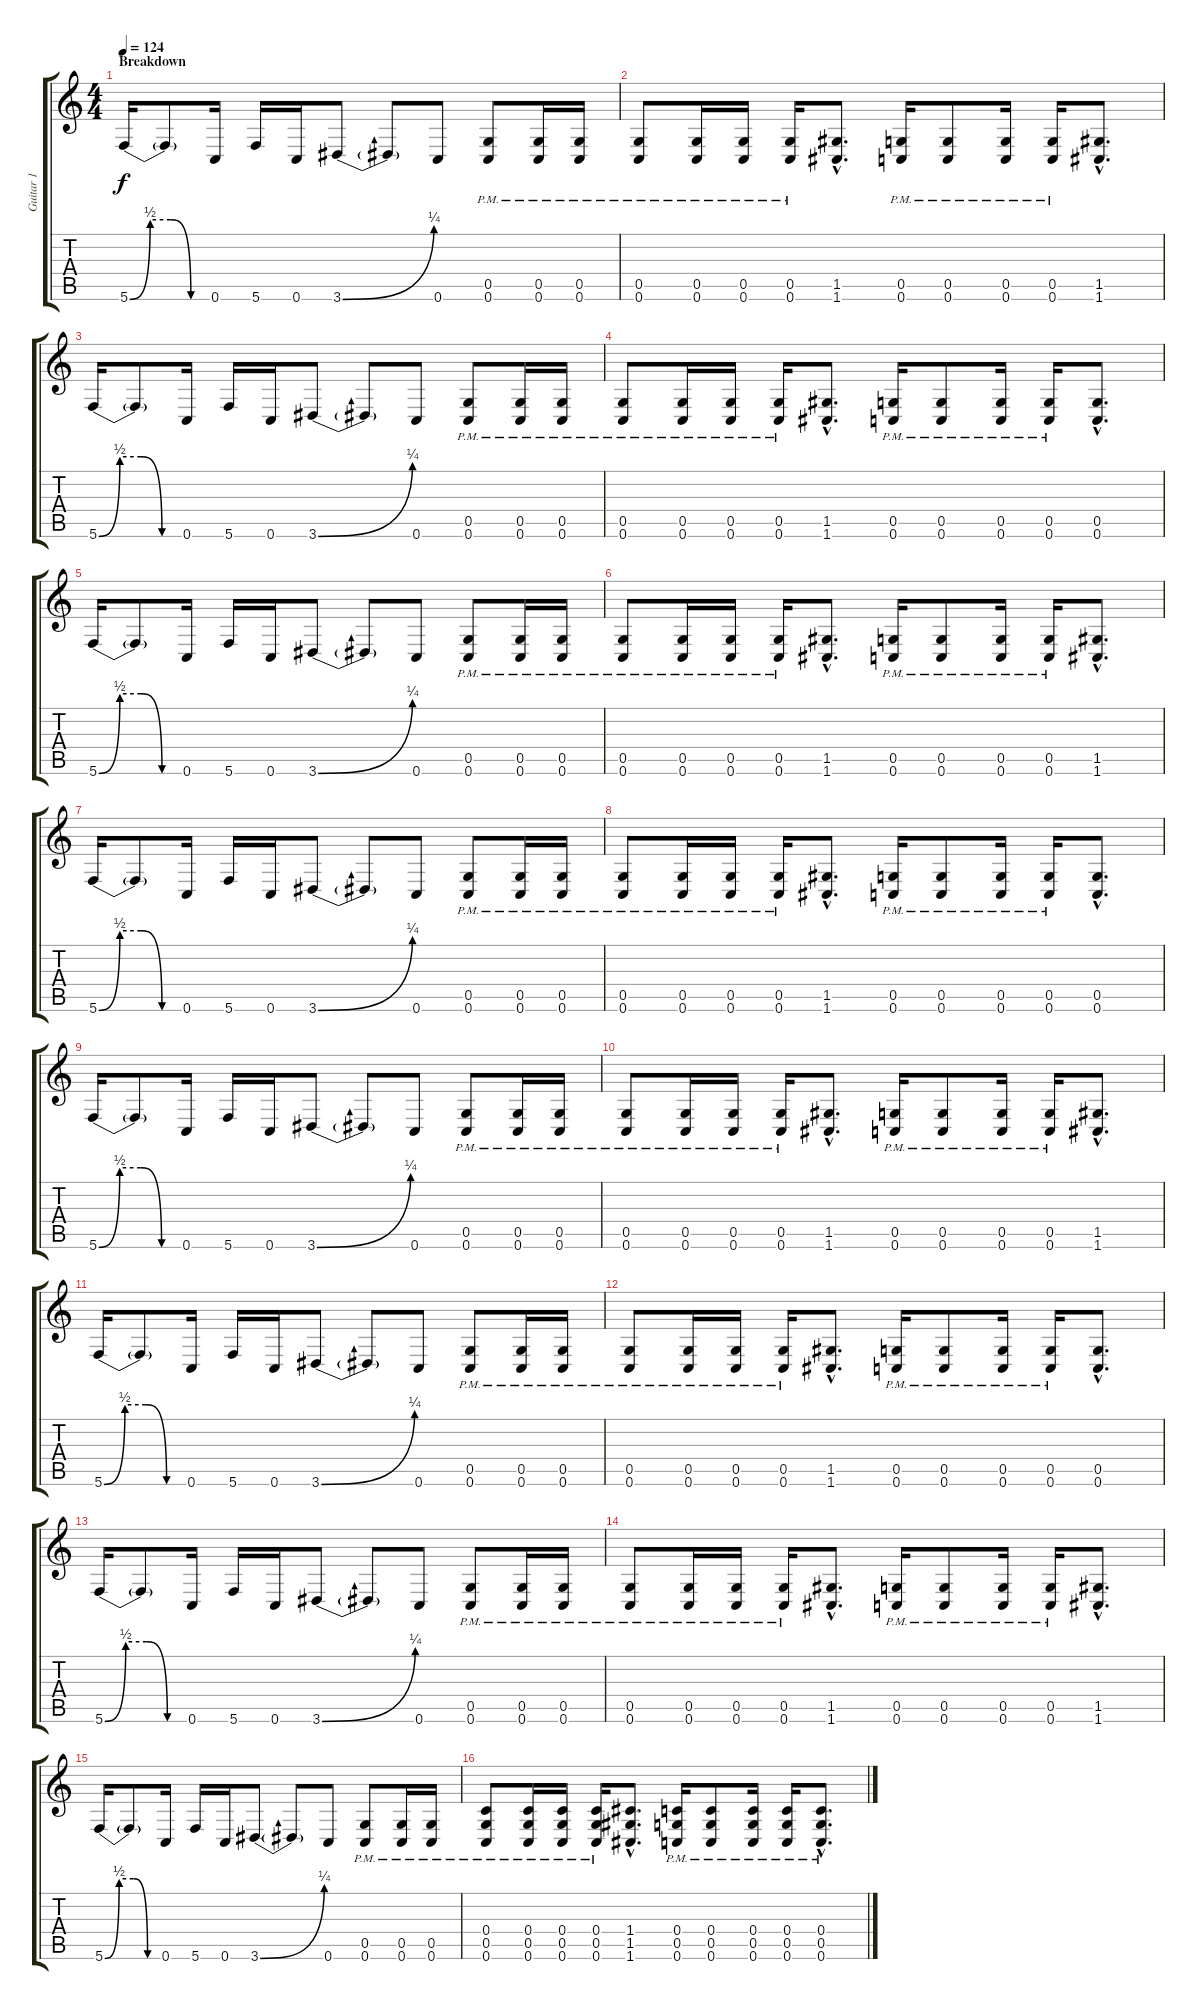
\track ("Guitar 1" "Guitar 1") {instrument distortionguitar}
\staff {score tabs}
\tuning (D4 A3 F3 C3 G2 C2) {hide}
\ts (4 4)
\section ("" "Breakdown")
\tempo 124
\clef g2
\ks c
5.6{be (custom 0 0 15 2 30 2 45 0 60 0)}.16{dy f} 5.6{t}.8 0.6.16 5.6.16 0.6.16 3.6{be (bend 0 0 60 1)}.8 3.6{t}.8 0.6.8 (0.5{pm} 0.6{pm}).8 (0.5{pm} 0.6{pm}).16 (0.5{pm} 0.6{pm}).16 |
(0.5{pm} 0.6{pm}).8 (0.5{pm} 0.6{pm}).16 (0.5{pm} 0.6{pm}).16 (0.5{pm} 0.6{pm}).16 (1.5{hac} 1.6{hac}).8{d} (0.5{pm} 0.6{pm}).16 (0.5{pm} 0.6{pm}).8 (0.5{pm} 0.6{pm}).16 (0.5{pm} 0.6{pm}).16 (1.5{hac} 1.6{hac}).8{d} |
5.6{be (custom 0 0 15 2 30 2 45 0 60 0)}.16 5.6{t}.8 0.6.16 5.6.16 0.6.16 3.6{be (bend 0 0 60 1)}.8 3.6{t}.8 0.6.8 (0.5{pm} 0.6{pm}).8 (0.5{pm} 0.6{pm}).16 (0.5{pm} 0.6{pm}).16 |
(0.5{pm} 0.6{pm}).8 (0.5{pm} 0.6{pm}).16 (0.5{pm} 0.6{pm}).16 (0.5{pm} 0.6{pm}).16 (1.5{hac} 1.6{hac}).8{d} (0.5{pm} 0.6{pm}).16 (0.5{pm} 0.6{pm}).8 (0.5{pm} 0.6{pm}).16 (0.5{pm} 0.6{pm}).16 (0.5{hac} 0.6{hac}).8{d} |
5.6{be (custom 0 0 15 2 30 2 45 0 60 0)}.16 5.6{t}.8 0.6.16 5.6.16 0.6.16 3.6{be (bend 0 0 60 1)}.8 3.6{t}.8 0.6.8 (0.5{pm} 0.6{pm}).8 (0.5{pm} 0.6{pm}).16 (0.5{pm} 0.6{pm}).16 |
(0.5{pm} 0.6{pm}).8 (0.5{pm} 0.6{pm}).16 (0.5{pm} 0.6{pm}).16 (0.5{pm} 0.6{pm}).16 (1.5{hac} 1.6{hac}).8{d} (0.5{pm} 0.6{pm}).16 (0.5{pm} 0.6{pm}).8 (0.5{pm} 0.6{pm}).16 (0.5{pm} 0.6{pm}).16 (1.5{hac} 1.6{hac}).8{d} |
5.6{be (custom 0 0 15 2 30 2 45 0 60 0)}.16 5.6{t}.8 0.6.16 5.6.16 0.6.16 3.6{be (bend 0 0 60 1)}.8 3.6{t}.8 0.6.8 (0.5{pm} 0.6{pm}).8 (0.5{pm} 0.6{pm}).16 (0.5{pm} 0.6{pm}).16 |
(0.5{pm} 0.6{pm}).8 (0.5{pm} 0.6{pm}).16 (0.5{pm} 0.6{pm}).16 (0.5{pm} 0.6{pm}).16 (1.5{hac} 1.6{hac}).8{d} (0.5{pm} 0.6{pm}).16 (0.5{pm} 0.6{pm}).8 (0.5{pm} 0.6{pm}).16 (0.5{pm} 0.6{pm}).16 (0.5{hac} 0.6{hac}).8{d} |
5.6{be (custom 0 0 15 2 30 2 45 0 60 0)}.16 5.6{t}.8 0.6.16 5.6.16 0.6.16 3.6{be (bend 0 0 60 1)}.8 3.6{t}.8 0.6.8 (0.5{pm} 0.6{pm}).8 (0.5{pm} 0.6{pm}).16 (0.5{pm} 0.6{pm}).16 |
(0.5{pm} 0.6{pm}).8 (0.5{pm} 0.6{pm}).16 (0.5{pm} 0.6{pm}).16 (0.5{pm} 0.6{pm}).16 (1.5{hac} 1.6{hac}).8{d} (0.5{pm} 0.6{pm}).16 (0.5{pm} 0.6{pm}).8 (0.5{pm} 0.6{pm}).16 (0.5{pm} 0.6{pm}).16 (1.5{hac} 1.6{hac}).8{d} |
5.6{be (custom 0 0 15 2 30 2 45 0 60 0)}.16 5.6{t}.8 0.6.16 5.6.16 0.6.16 3.6{be (bend 0 0 60 1)}.8 3.6{t}.8 0.6.8 (0.5{pm} 0.6{pm}).8 (0.5{pm} 0.6{pm}).16 (0.5{pm} 0.6{pm}).16 |
(0.5{pm} 0.6{pm}).8 (0.5{pm} 0.6{pm}).16 (0.5{pm} 0.6{pm}).16 (0.5{pm} 0.6{pm}).16 (1.5{hac} 1.6{hac}).8{d} (0.5{pm} 0.6{pm}).16 (0.5{pm} 0.6{pm}).8 (0.5{pm} 0.6{pm}).16 (0.5{pm} 0.6{pm}).16 (0.5{hac} 0.6{hac}).8{d} |
5.6{be (custom 0 0 15 2 30 2 45 0 60 0)}.16 5.6{t}.8 0.6.16 5.6.16 0.6.16 3.6{be (bend 0 0 60 1)}.8 3.6{t}.8 0.6.8 (0.5{pm} 0.6{pm}).8 (0.5{pm} 0.6{pm}).16 (0.5{pm} 0.6{pm}).16 |
(0.5{pm} 0.6{pm}).8 (0.5{pm} 0.6{pm}).16 (0.5{pm} 0.6{pm}).16 (0.5{pm} 0.6{pm}).16 (1.5{hac} 1.6{hac}).8{d} (0.5{pm} 0.6{pm}).16 (0.5{pm} 0.6{pm}).8 (0.5{pm} 0.6{pm}).16 (0.5{pm} 0.6{pm}).16 (1.5{hac} 1.6{hac}).8{d} |
5.6{be (custom 0 0 15 2 30 2 45 0 60 0)}.16 5.6{t}.8 0.6.16 5.6.16 0.6.16 3.6{be (bend 0 0 60 1)}.8 3.6{t}.8 0.6.8 (0.5{pm} 0.6{pm}).8 (0.5{pm} 0.6{pm}).16 (0.5{pm} 0.6{pm}).16 |
(0.4{pm} 0.5{pm} 0.6{pm}).8 (0.4{pm} 0.5{pm} 0.6{pm}).16 (0.4{pm} 0.5{pm} 0.6{pm}).16 (0.4{pm} 0.5{pm} 0.6{pm}).16 (1.4{hac} 1.5{hac} 1.6{hac}).8{d} (0.4{pm} 0.5{pm} 0.6{pm}).16 (0.4{pm} 0.5{pm} 0.6{pm}).8 (0.4{pm} 0.5{pm} 0.6{pm}).16 (0.4{pm} 0.5{pm} 0.6{pm}).16 (0.4{hac pm} 0.5{hac pm} 0.6{hac pm}).8{d}
